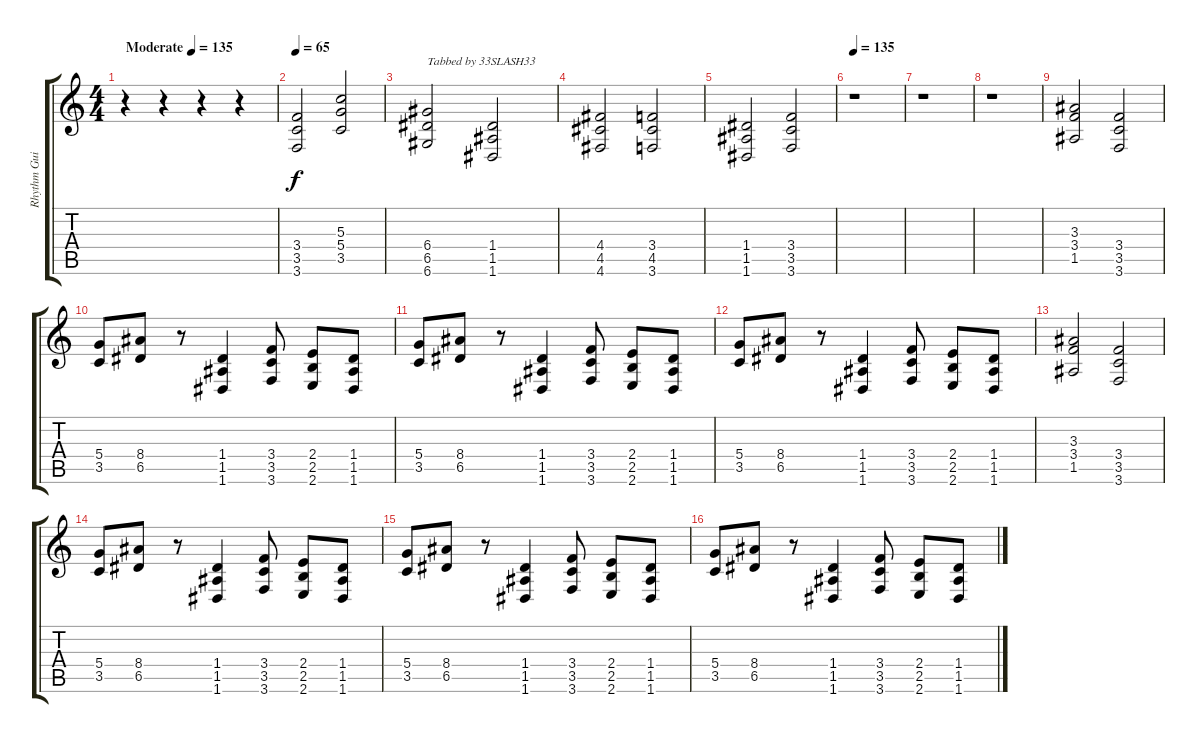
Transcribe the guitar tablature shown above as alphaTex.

\track ("Rhythm Guitar" "Rhythm Gui") {instrument distortionguitar}
\staff {score tabs}
\tuning (E4 B3 G3 D3 A2 D2) {hide}
\ts (4 4)
\tempo (135 "Moderate")
\clef g2
\ks c
r.4{dy f instrument distortionguitar} r.4 r.4 r.4 |
\tempo 65
(3.4 3.5 3.6).2 (5.3 5.4 3.5).2 |
(6.4 6.5 6.6).2{txt "Tabbed by 33SLASH33"} (1.4 1.5 1.6).2 |
(4.4 4.5 4.6).2 (3.4 4.5 3.6).2 |
(1.4 1.5 1.6).2 (3.4 3.5 3.6).2 |
\tempo 135
r.1 |
r.1 |
r.1 |
(3.3 3.4 1.5).2 (3.4 3.5 3.6).2 |
(5.4 3.5).8 (8.4 6.5).8 r.8 (1.4 1.5 1.6).4 (3.4 3.5 3.6).8 (2.4 2.5 2.6).8 (1.4 1.5 1.6).8 |
(5.4 3.5).8 (8.4 6.5).8 r.8 (1.4 1.5 1.6).4 (3.4 3.5 3.6).8 (2.4 2.5 2.6).8 (1.4 1.5 1.6).8 |
(5.4 3.5).8 (8.4 6.5).8 r.8 (1.4 1.5 1.6).4 (3.4 3.5 3.6).8 (2.4 2.5 2.6).8 (1.4 1.5 1.6).8 |
(3.3 3.4 1.5).2 (3.4 3.5 3.6).2 |
(5.4 3.5).8 (8.4 6.5).8 r.8 (1.4 1.5 1.6).4 (3.4 3.5 3.6).8 (2.4 2.5 2.6).8 (1.4 1.5 1.6).8 |
(5.4 3.5).8 (8.4 6.5).8 r.8 (1.4 1.5 1.6).4 (3.4 3.5 3.6).8 (2.4 2.5 2.6).8 (1.4 1.5 1.6).8 |
(5.4 3.5).8 (8.4 6.5).8 r.8 (1.4 1.5 1.6).4 (3.4 3.5 3.6).8 (2.4 2.5 2.6).8 (1.4 1.5 1.6).8
